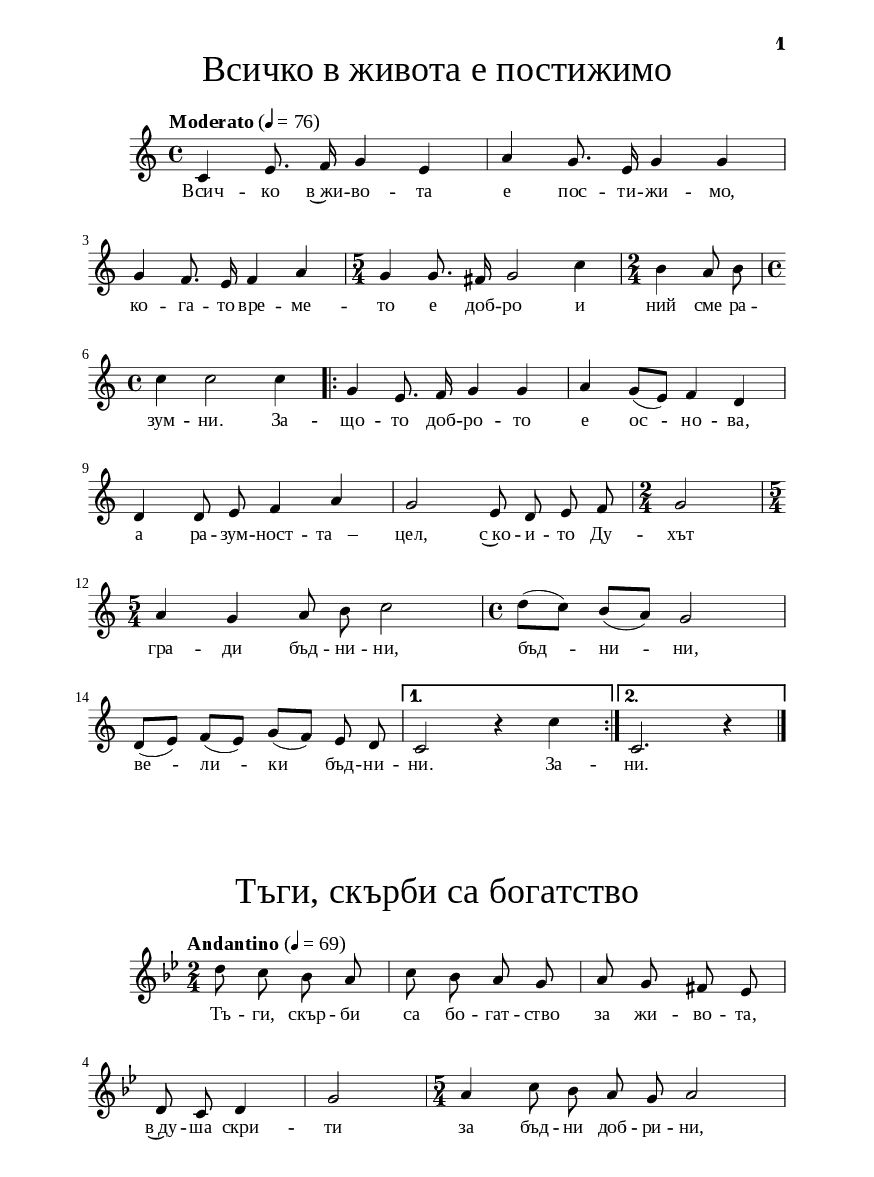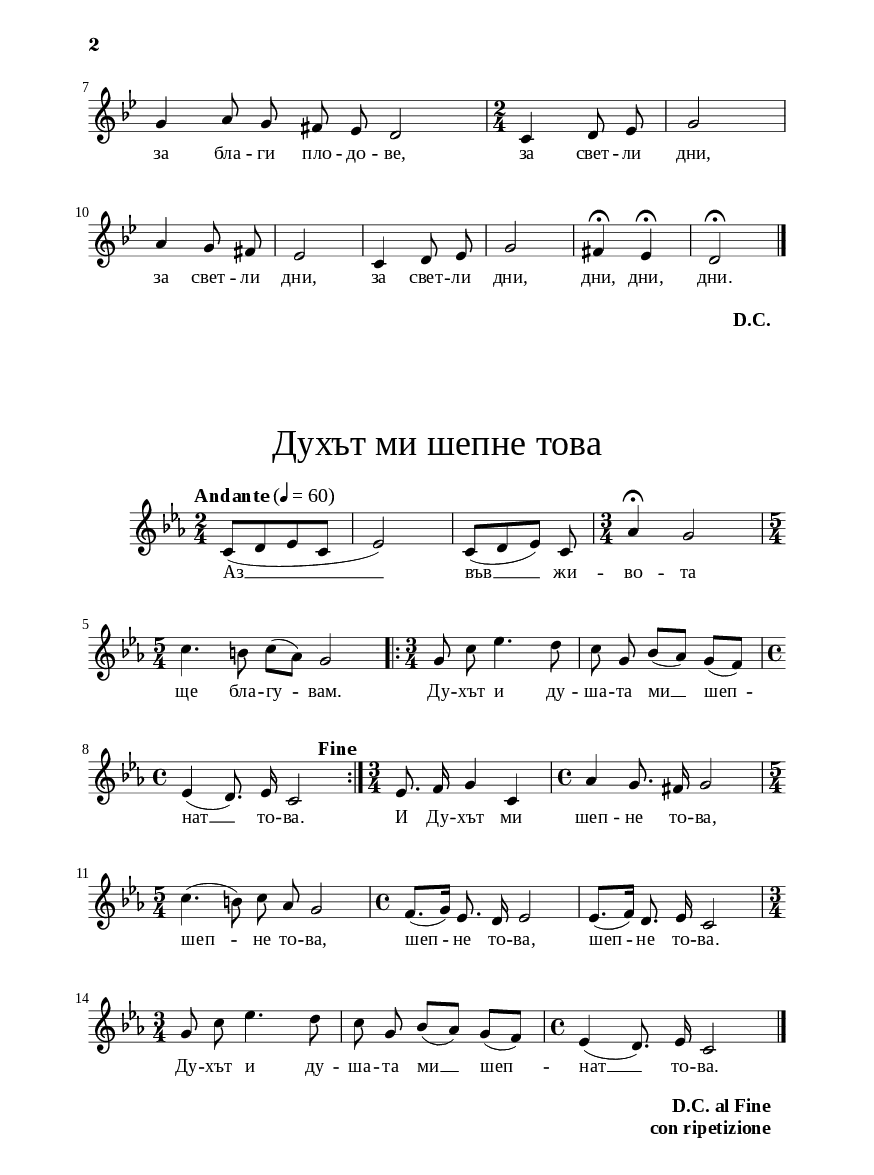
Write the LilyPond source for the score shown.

\version "2.24.4"

% include paper part and global functions
\include "include/globals.ily"

\bookpart {
  \label #'ref100
  \tocItem \markup "Всичко в живота е постижимо"
  \include "include/bookpart-paper.ily"
  \score {
    \include "include/score-layout.ily"


    \new Voice \absolute  {
      \clef treble
      \key c \major
      \time 4/4
      \tempoFunc "Moderato" 4 "76"
      \autoBeamOff

      \autoBeamOff

      c'4 e'8. f'16 g'4 e' | a'4 g'8. e'16 g'4 g' \break |

      g'4 f'8. e'16 f'4 a' | \time 5/4  g'4 g'8. fis'16 g'2 c''4 | \time 2/4  b'4 a'8 b' \break |

      \time 4/4  c''4 c''2 c''4 \repeat volta 2 {
        g'4 e'8. f'16 g'4 g' | a'4 g'8 ( [e'] ) f'4 d' | \break

        d'4 d'8 e' f'4 a' g'2 e'8 d' e' f' | \time 2/4  g'2 | \break

        \time 5/4  a'4 g' a'8 b' c''2 | \time 4/4  d''8 [( c'' )] b' [( a' )] g'2 \break

        d'8  [( e' )] f' [( e' )] g' [( f' )] e' d'
      } \alternative { { | c'2 r4 c''4 | } {c'2. r4 } } \bar "|."
    }

    \addlyrics {
      Всич -- ко
      в~жи -- во -- та е пос -- ти -- жи -- мо, ко --
      га -- то вре -- ме -- то е доб -- ро и ний сме
      ра -- зум -- ни. За -- що -- то доб -- ро -- то
      е ос -- но -- ва, а ра -- зум -- ност -- "та   –"
      цел, с~ко -- и -- то Ду -- хът гра -- ди бъд --
      ни -- ни, бъд -- ни -- ни, ве -- ли -- ки бъд --
      ни -- ни. За -- ни.
    }

    \header {
      title = \titleFunc #'ref_desc_6 "Всичко в живота е постижимо" "Vsičko v života e postižimo"
    }

    \midi{}

  } % score

  \markup \vspace #4

  \label #'ref101_1
  \tocItem \markup "Тъги, скърби са богатство"
  \include "include/bookpart-paper.ily"
  \score {
    \include "include/score-layout.ily"


    \new Voice \absolute  {
      \clef treble
      \key g \minor
      \time 2/4
      \tempoFunc "Andantino" 4 "69"
      \autoBeamOff

      d''8 c'' bes' a' | c''8 bes' a' g' | a'8 g' fis' es' \break

      d' c' d'4 | g'2|  \time 5/4 a'4 c''8 bes'8 a' g' a'2 | \break

      g'4  a'8 g' fis'8 es' d'2 | \time 2/4 c'4 d'8 es'8| g'2 | \break

      a'4 g'8 fis' | es'2 |  c'4 d'8 es'8 | g'2 |fis'4 \fermata  es'4 \fermata  | d'2 \fermata  \bar "|."
    }

    \addlyrics {
      Тъ -- ги, скър -- би са бо  --  гат -- ство
      за жи -- во -- та, в~ду -- ша скри -- ти
      за бъд -- ни доб -- ри -- ни,
      за бла -- ги пло -- до -- ве,
      за свет -- ли дни,
      за свет -- ли дни,
      за свет -- ли дни,
      дни, дни, дни.
    }

    \header {
      title = \titleFunc #'ref_desc_22 "Тъги, скърби са богатство" "Tăgi, skărbi sa bogatstvo"
    }

    \midi{}

  } % score

  \markup \dc-one "D.C."

  \markup \vspace #4

  \label #'ref101_2
  \tocItem \markup "Духът ми шепне това"
  \include "include/bookpart-paper.ily"
  \score {
    \include "include/score-layout.ily"


    \new Voice \absolute{
      \clef treble
      \key c \minor
      \time 2/4
      \tempoFunc "Andante" 4 "60"
      \autoBeamOff

      c'8 ( [ d'8 es'8 c'8 ] | es'2 ) | c'8 ( [ d'8 es'8] ) c'8 | \time 3/4  | as'4 ^\fermata g'2 | \time 5/4 \break

      c''4. b'8 c''8 ( [ as'8 ) ] g'2 | \bar ".|:"
      \time 3/4 g'8 c''8 es''4. d''8 | c''8 g'8 bes'8 ( [ as'8 ) ] g'8 ( [ f'8 ) ] | \time 4/4 \break

      es'4 ( d'8. ) es'16 \tempo "      Fine" c'2
      \bar ":|." \time 3/4 | es'8. f'16 g'4 c'4 | \time 4/4 | as'4 g'8. fis'16 g'2 | \time 5/4 \break

      c''4. ( b'8 ) c''8 as'8 g'2 | \time 4/4 | f'8. ( [ g'16 ) ] es'8. d'16 es'2 | es'8. ( [ f'16 ) ] d'8. es'16 c'2 | \time 3/4 \break

      g'8 c''8 es''4. d''8 | c''8 g'8 bes'8 ( [ as'8 ) ] g'8 ( [ f'8 ) ] | \time 4/4 | es'4 ( d'8. ) es'16 c'2  \bar "|."

    }

    \addlyrics {
      Аз __     във __   жи --
      во -- та ще бла -- гу -- вам. Ду
      -- хът и ду -- ша -- та ми __  шеп
      -- нат __  то -- ва. И Ду -- хът
      ми шеп -- не то -- ва, шеп -- не
      то -- ва, шеп -- не то -- ва,
      шеп -- не то -- ва. Ду -- хът и
      ду -- ша -- та ми __  шеп -- нат __
      то -- ва.}

      \header {
        title = \titleFunc #'ref_desc_9 "Духът ми шепне това" "Duhăt mi šepne tova"
      }

      \midi{}

    } % score

    \markup \dc-two "D.C. al Fine" "con ripetizione"
  } % bookpart
